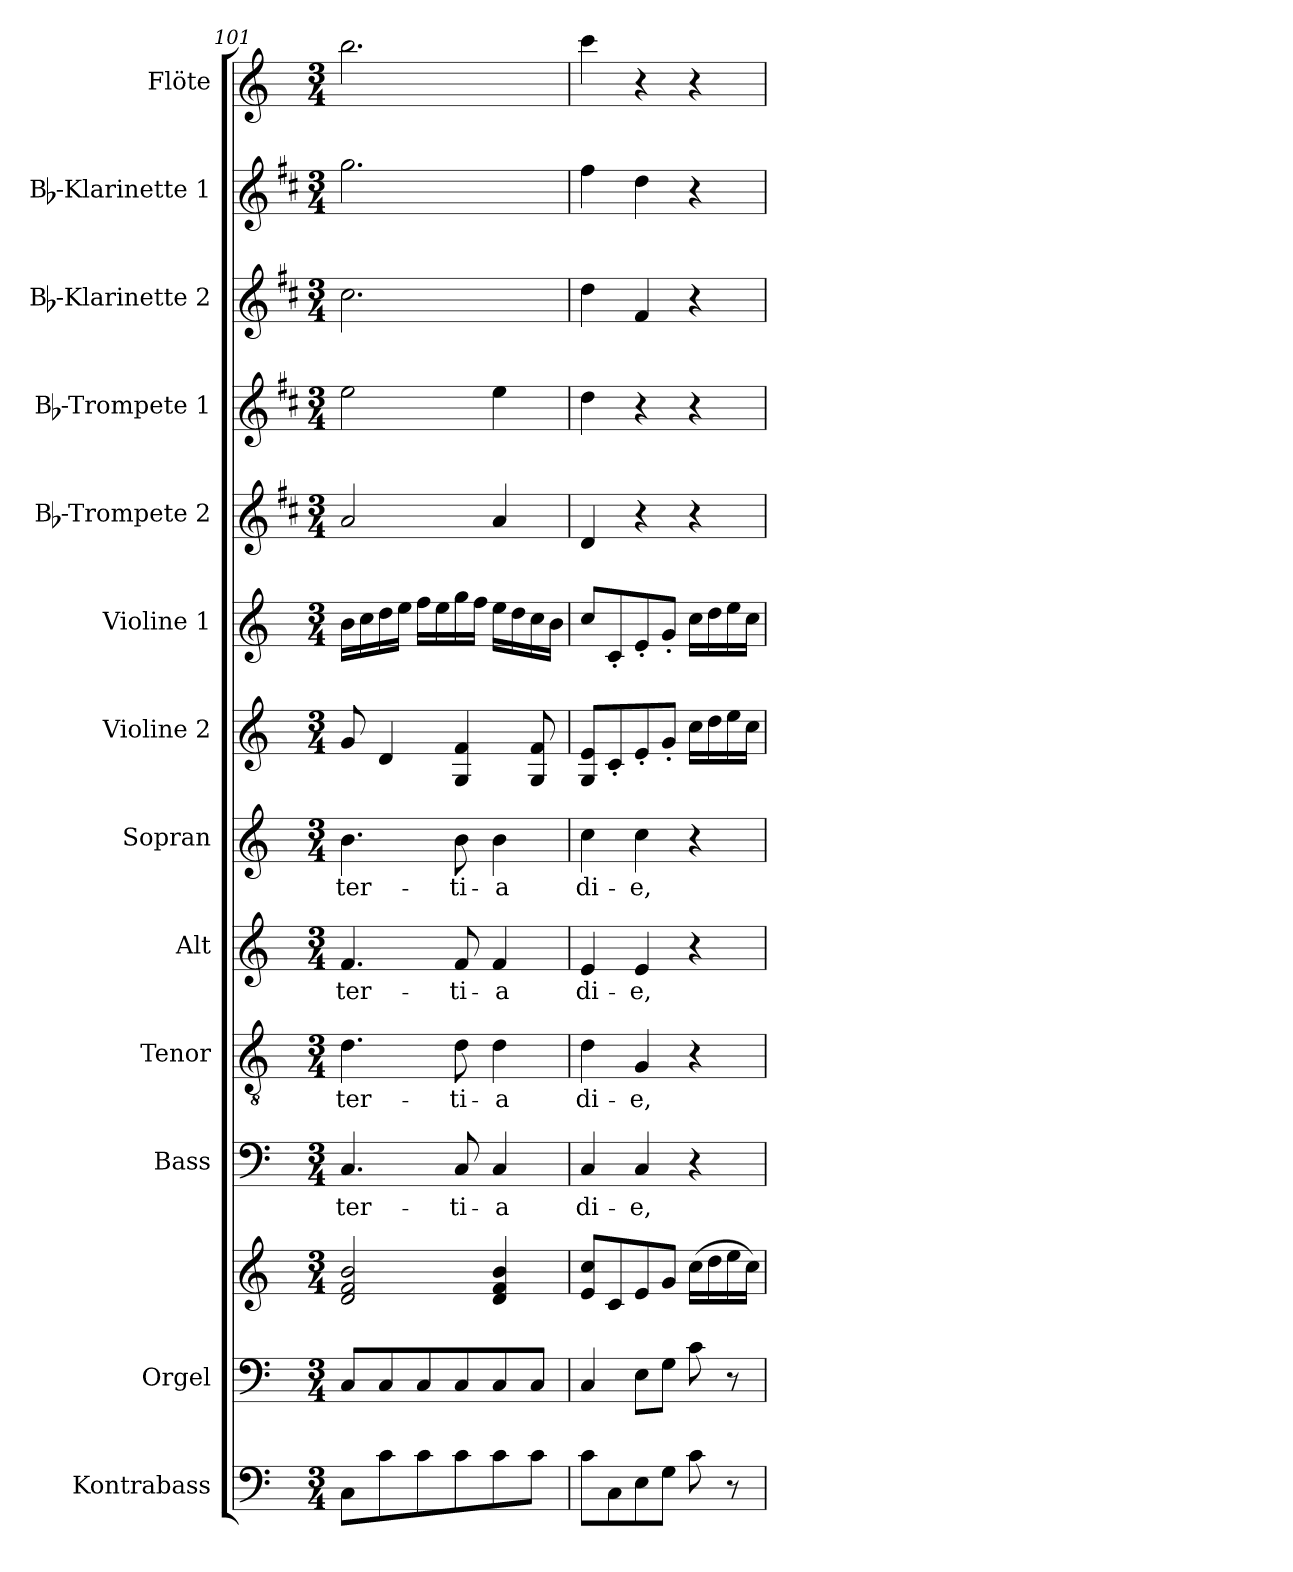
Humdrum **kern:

**kern	**kern	**kern	**kern	**text	**kern	**text	**kern	**text	**kern	**text	**kern	**kern	**kern	**kern	**kern	**kern	**kern
*part13	*part12	*part12	*part11	*part11	*part10	*part10	*part9	*part9	*part8	*part8	*part7	*part6	*part5	*part4	*part3	*part2	*part1
*staff14	*staff13	*staff12	*staff11	*staff11	*staff10	*staff10	*staff9	*staff9	*staff8	*staff8	*staff7	*staff6	*staff5	*staff4	*staff3	*staff2	*staff1
*I"Kontrabass	*I"Orgel	*	*I"Bass	*	*I"Tenor	*	*I"Alt	*	*I"Sopran	*	*I"Violine 2	*I"Violine 1	*I"Bb-Trompete 2	*I"Bb-Trompete 1	*I"Bb-Klarinette 2	*I"Bb-Klarinette 1	*I"Flöte
*I'Kb.	*I'Org.	*	*I'B.	*	*I'T.	*	*I'A.	*	*I'S.	*	*I'Vl. 2	*I'Vl. 1	*I'Bb Trp. 2	*I'Bb Trp. 1	*I'Bb Kl. 2	*I'Bb Kl. 1	*I'Fl.
*clefF4	*clefF4	*clefG2	*clefF4	*	*clefGv2	*	*clefG2	*	*clefG2	*	*clefG2	*clefG2	*clefG2	*clefG2	*clefG2	*clefG2	*clefG2
*ITrd7c12	*	*	*	*	*	*	*	*	*	*	*	*	*ITrd1c2	*ITrd1c2	*ITrd1c2	*ITrd1c2	*
*k[]	*k[]	*k[]	*k[]	*	*k[]	*	*k[]	*	*k[]	*	*k[]	*k[]	*k[]	*k[]	*k[]	*k[]	*k[]
*C:	*C:	*C:	*C:	*	*C:	*	*C:	*	*C:	*	*C:	*C:	*C:	*C:	*C:	*C:	*C:
*M3/4	*M3/4	*M3/4	*M3/4	*	*M3/4	*	*M3/4	*	*M3/4	*	*M3/4	*M3/4	*M3/4	*M3/4	*M3/4	*M3/4	*M3/4
=101	=101	=101	=101	=101	=101	=101	=101	=101	=101	=101	=101	=101	=101	=101	=101	=101	=101
!	!	!	!	!LO:LY:b	!	!LO:LY:b	!	!LO:LY:b	!	!LO:LY:b	!	!	!	!	!	!	!
8CC\L	8C/L	2d/ 2f/ 2b/	4.C/	ter-	4.d\	ter-	4.f/	ter-	4.b\	ter-	8g/	16b\LL	2g/	2dd\	2.b\	2.ff\	2.bb\
.	.	.	.	.	.	.	.	.	.	.	.	16cc\	.	.	.	.	.
8C\	8C/	.	.	.	.	.	.	.	.	.	4d/	16dd\	.	.	.	.	.
.	.	.	.	.	.	.	.	.	.	.	.	16ee\JJ	.	.	.	.	.
8C\	8C/	.	.	.	.	.	.	.	.	.	.	16ff\LL	.	.	.	.	.
.	.	.	.	.	.	.	.	.	.	.	.	16ee\	.	.	.	.	.
!	!	!	!	!LO:LY:b	!	!LO:LY:b	!	!LO:LY:b	!	!LO:LY:b	!	!	!	!	!	!	!
8C\	8C/	.	8C/	-ti-	8d\	-ti-	8f/	-ti-	8b\	-ti-	4G/ 4f/	16gg\	.	.	.	.	.
.	.	.	.	.	.	.	.	.	.	.	.	16ff\JJ	.	.	.	.	.
!	!	!	!	!LO:LY:b	!	!LO:LY:b	!	!LO:LY:b	!	!LO:LY:b	!	!	!	!	!	!	!
8C\	8C/	4d/ 4f/ 4b/	4C/	-a	4d\	-a	4f/	-a	4b\	-a	.	16ee\LL	4g/	4dd\	.	.	.
.	.	.	.	.	.	.	.	.	.	.	.	16dd\	.	.	.	.	.
8C\J	8C/J	.	.	.	.	.	.	.	.	.	8G/ 8f/	16cc\	.	.	.	.	.
.	.	.	.	.	.	.	.	.	.	.	.	16b\JJ	.	.	.	.	.
=102	=102	=102	=102	=102	=102	=102	=102	=102	=102	=102	=102	=102	=102	=102	=102	=102	=102
!	!	!	!	!LO:LY:b	!	!LO:LY:b	!	!LO:LY:b	!	!LO:LY:b	!	!	!	!	!	!	!
8C\L	4C/	8e/ 8cc/L	4C/	di-	4d\	di-	4e/	di-	4cc\	di-	8G/ 8e/L	8cc/L	4c/	4cc\	4cc\	4ee\	4ccc\
8CC\	.	8c/	.	.	.	.	.	.	.	.	8c'</	8c'</	.	.	.	.	.
!	!	!	!	!LO:LY:b	!	!LO:LY:b	!	!LO:LY:b	!	!LO:LY:b	!	!	!	!	!	!	!
8EE\	8E\L	8e/	4C/	-e,	4G/	-e,	4e/	-e,	4cc\	-e,	8e'</	8e'</	4r	4r	4e/	4cc\	4r
8GG\J	8G\J	8g/J	.	.	.	.	.	.	.	.	8g'</J	8g'</J	.	.	.	.	.
8C\	8c\	(>16cc\LL	4r	.	4r	.	4r	.	4r	.	16cc\LL	16cc\LL	4r	4r	4r	4r	4r
.	.	16dd\	.	.	.	.	.	.	.	.	16dd\	16dd\	.	.	.	.	.
8r	8r	16ee\	.	.	.	.	.	.	.	.	16ee\	16ee\	.	.	.	.	.
.	.	16cc\JJ)	.	.	.	.	.	.	.	.	16cc\JJ	16cc\JJ	.	.	.	.	.
=	=	=	=	=	=	=	=	=	=	=	=	=	=	=	=	=	=
*-	*-	*-	*-	*-	*-	*-	*-	*-	*-	*-	*-	*-	*-	*-	*-	*-	*-
